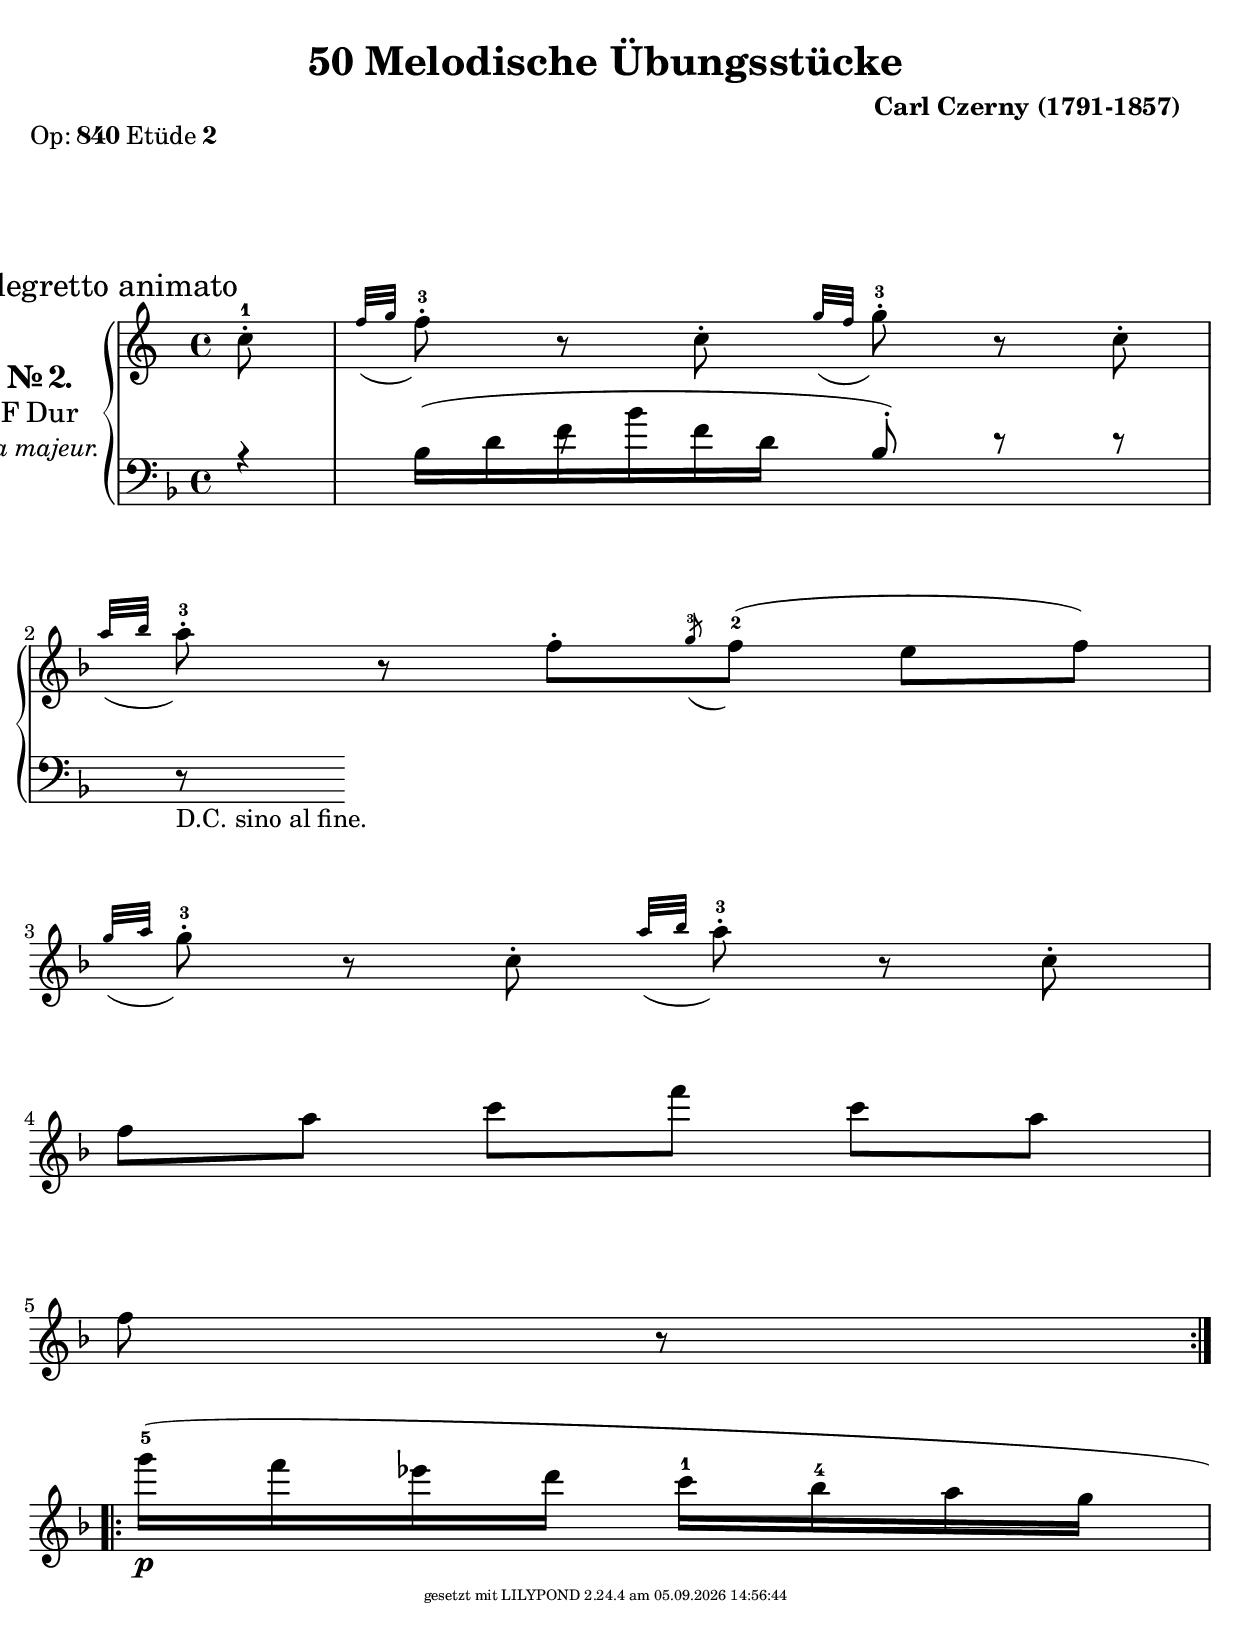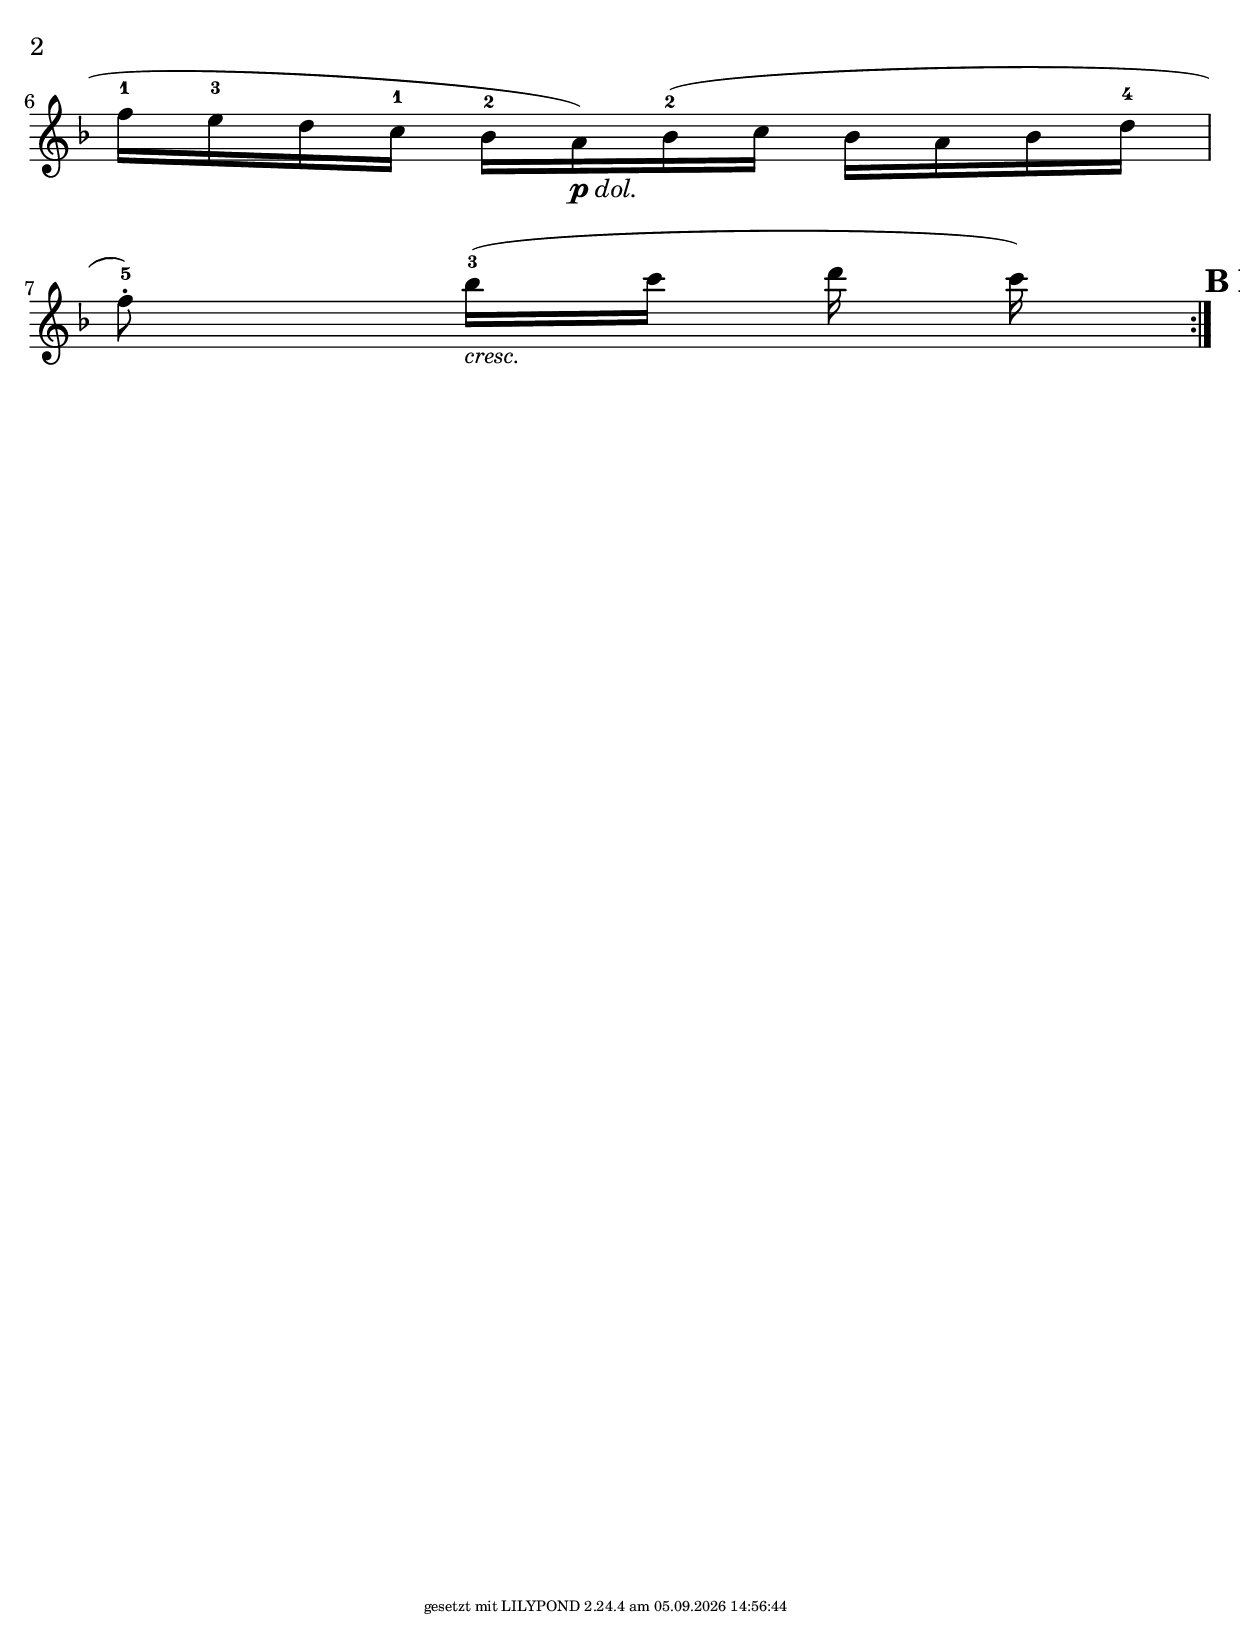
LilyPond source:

\version "2.19.37"

\language "deutsch"

\include "Papier+Layout.ly"
%% wenn erforderlich linken Abstand ändern
\paper {
  %% hier für den Fall, dass Änderungen erforderlich sind
  left-margin = #5
  top-margin = #20
  system-system-spacing.basic-distance = #8
  min-systems-per-page = #6

}
\header {
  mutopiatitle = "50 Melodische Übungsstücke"
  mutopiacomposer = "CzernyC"
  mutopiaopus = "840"
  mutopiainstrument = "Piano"
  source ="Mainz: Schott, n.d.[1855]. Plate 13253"
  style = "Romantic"
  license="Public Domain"
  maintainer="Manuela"
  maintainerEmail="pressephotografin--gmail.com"
  composer =\markup { \bold "Carl Czerny (1791-1857)"  }
  %opus = \markup { "Op:" \number \tiny 840 }
  piece =\markup {"Op:" \number \tiny 840 "Etüde" \number \tiny 2 }
  title = "50 Melodische Übungsstücke"
  %subtitle = "subtitle"
  %arranger = "arranger"
  %instrument = "Piano"
  metre = "metre"
  %poet = "poet"
  texidoc = "All header fields with special meanings."
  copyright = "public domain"
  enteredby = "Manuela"
}

RH= \relative c'' {
  %\accidentalStyle modern
  \time 6/8
  \key f \major \partial 8
  %\set Staff.explicitKeySignatureVisibility = #all-invisible
  \set Staff.explicitKeySignatureVisibility = #end-of-line-invisible
  \set Timing.beamExceptions = #'()
  \set Timing.baseMoment = #(ly:make-moment 1/8)
  \set Staff.beatStructure = #'(2 2 2 2 ) % abhängig vom Takt

  \mark \markup "Allegretto animato"
  \once \override TextScript.extra-offset = #'( -16.5 . 3.3 )
  %% so kriege ich das "o" zu N.o
  \once \override Voice.Slur #'positions = #'(2.8 . 0.6)
  c8-.-1%-\markup { \small \bold o }
  \grace { f32( g } f8)-.-3 r c-. \slashedGrace { g'32( f } g8)-.-3 r c,-. %Takt 1
  \grace { a'32( b } a8)-.-3 r f-. \acciaccatura g8-3 f8(-2 e f)
  \grace { g32( a } g8)-.-3 r c,-. \grace { a'32( b } a8)-.-3 r c,-. |

  f a c f c a f8 r8 \ottava #0 \break
  \bar ":..:"
  g'16-5(\p f es! d c-1 b-4 a g f-1 e-3 d c-1 b-2 a)-\markup { \dynamic p \italic dol. }
  b(-2 c b a b d-4
  \autoBeamOff f8-5-.) \autoBeamOn b16-3(_\markup { \italic \small "cresc." } c d c) \break
  \mark \markup { \bold "B Dur." \italic "(Si" \super \flat \italic " majeur)" }
  \bar ":..:"
  \key b \major
  \bar ":..:"
}

LHI = \relative c' {
  \clef bass  \key f \major \partial 8
  \voiceOne
  \mergeDifferentlyHeadedOn
  \mergeDifferentlyDottedOn
  \set Staff.explicitKeySignatureVisibility = #end-of-line-invisible
  \set fingeringOrientations = #'(left) %% für Akkorde!
  \override Fingering.direction = #UP  %% für Einzelnoten!
  \override Fingering.staff-padding = #'()
  \slashedGrace s8 r4 %% für den Fall, dass das Stück mit einem Vorschlag beginnt!
  %% Lilypond Bug, Workaround
  d8\rest

}

LHII = \relative c' {
  \partial 8
  \voiceTwo
  \set fingeringOrientations = #'(left)   %% Akkorde
  \override Fingering.direction = #DOWN %% Einzelnoten
  \override Fingering.staff-padding = #'()
  s8

  b16^( d f b f d \stemUp b8^.) \stemNeutral d8\rest d8\rest
  d,8\rest_\markup "D.C. sino al fine."
}

\score
{
  \new PianoStaff \with {
    instrumentName = \markup {
      \center-column {
        \line {
          \bold \huge { "№" }
          \number 2.
        }
        \line \large { F Dur }
        \italic \line { Fa majeur. }
      }
    }
    shortInstrumentName = ""
  }
  <<

    \new Staff="Discant"
    \with
    {
      \consists "Bar_number_engraver"
      \override BarNumber.padding = #0
      \override BarNumber.self-alignment-X = #CENTER
      \override BarNumber.break-visibility = #end-of-line-invisible
      \override Slur.outside-staff-priority = #150
    }
    {
      <<
        \set Staff.explicitKeySignatureVisibility = #begin-of-line-visible
        \RH

      >>

    }
    \new Staff="Bass" {

      <<
        \new Voice = "first"
        \relative c'
        \LHI
        \new Voice= "second"
        \LHII
      >>
    }
  >>
  %% Falls erforderlich Zeilenlänge und Einzug ändern
  \layout {
    indent = #15
    ragged-last-bottom = ##f
    ragged-last = ##f
    ragged-bottom = ##f
    line-width = #200
  }
  %\midi { }
}

